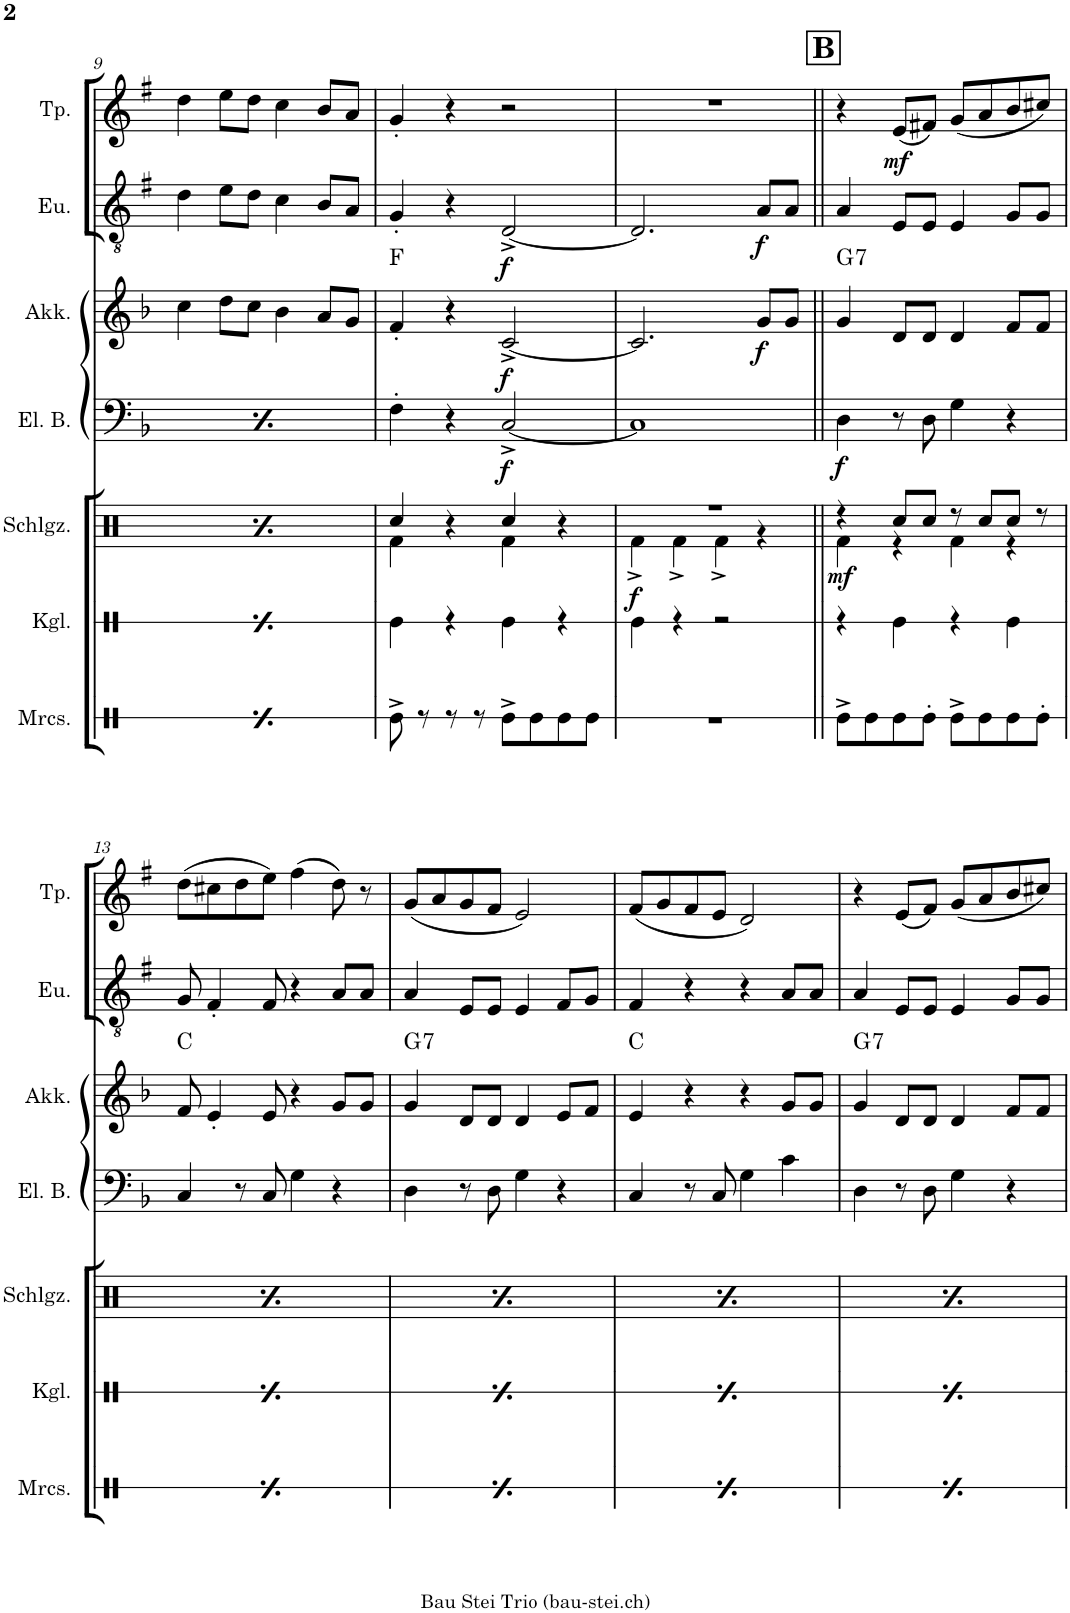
**kern	**kern	**dynam	**kern	**dynam	**kern	**dynam	**kern	**dynam	**harte	**kern	**dynam	**kern	**dynam
*part7	*part6	*part6	*part5	*part5	*part4	*part4	*part3	*part3	*part3	*part2	*part2	*part1	*part1
*staff7	*staff6	*staff6	*staff5	*staff5	*staff4	*staff4	*staff3	*staff3	*	*staff2	*staff2	*staff1	*staff1
*I"Maracas	*I"Kuhglocke	*	*I"Schlagzeug	*	*I"Electric Bass	*	*I"Akkordeon	*	*	*I"Euphonium	*	*I"Trompete	*
*I'Mrcs.	*I'Kgl.	*	*I'Schlgz.	*	*I'El. B.	*	*I'Akk.	*	*	*I'Eu.	*	*I'Tp.	*
!!LO:PB:g=z
*clefX	*clefX	*	*clefX	*	*clefF4	*	*clefG2	*	*	*clefGv2	*	*clefG2	*
*	*	*	*	*	*Trd7c12	*	*	*	*	*Trd1c2	*	*Trd1c2	*
*k[b-]	*k[b-]	*	*k[b-]	*	*k[b-]	*	*k[b-]	*	*	*k[f#]	*	*k[f#]	*
*M2/2	*M2/2	*	*M2/2	*	*M2/2	*	*M2/2	*	*	*M2/2	*	*M2/2	*
*met(c|)	*met(c|)	*	*met(c|)	*	*met(c|)	*	*met(c|)	*	*	*met(c|)	*	*met(c|)	*
=9	=9	=9	=9	=9	=9	=9	=9	=9	=9	=9	=9	=9	=9
*	*	*	*^	*	*	*	*	*	*	*	*	*	*
!	!	!LO:DY:b	!	!	!LO:DY:b	!	!	!	!	!	!	!	!	!
8Re^\L	4r	f	4r	4Rf\	mf	4G\	.	4cc\	.	.	4d\	.	4dd\	.
8Re\	.	.	.	.	.	.	.	.	.	.	.	.	.	.
8Re\	4Re\	.	8Rcc^/L	4r	.	8r	.	8dd\L	.	.	8e\L	.	8ee\L	.
8Re'\J	.	.	8Rcc/J	.	.	8G\	.	8cc\J	.	.	8d\J	.	8dd\J	.
8Re^\L	4r	.	4r	4Rf\	.	4C/	.	4b-\	.	.	4c\	.	4cc\	.
8Re\	.	.	.	.	.	.	.	.	.	.	.	.	.	.
8Re\	4Re\	.	8Rcc^/L	4r	.	4r	.	8a/L	.	.	8B/L	.	8b/L	.
8Re'\J	.	.	8Rcc/J	.	.	.	.	8g/J	.	.	8A/J	.	8a/J	.
=10	=10	=10	=10	=10	=10	=10	=10	=10	=10	=10	=10	=10	=10	=10
8Re^\	4Re\	.	4Rcc/	4Rf\	.	4F'\	.	4f'/	.	F:maj	4G'/	.	4g'/	.
8r	.	.	.	.	.	.	.	.	.	.	.	.	.	.
8r	4r	.	4r	4ryy	.	4r	.	4r	.	.	4r	.	4r	.
8r	.	.	.	.	.	.	.	.	.	.	.	.	.	.
!	!	!	!	!	!	!	!LO:DY:b	!	!LO:DY:b	!	!	!LO:DY:b	!	!
8Re^\L	4Re\	.	4Rcc/	4Rf\	.	[2C^/	f	[2c^/	f	.	[2D^/	f	2r	.
8Re\	.	.	.	.	.	.	.	.	.	.	.	.	.	.
8Re\	4r	.	4r	4ryy	.	.	.	.	.	.	.	.	.	.
8Re\J	.	.	.	.	.	.	.	.	.	.	.	.	.	.
=11	=11	=11	=11	=11	=11	=11	=11	=11	=11	=11	=11	=11	=11	=11
!	!	!	!	!	!LO:DY:b	!	!	!	!	!	!	!	!	!
1r	4Re\	.	1r	4Rf^\	f	1C]	.	2.c/]	.	.	2.D/]	.	1r	.
.	4r	.	.	4Rf^\	.	.	.	.	.	.	.	.	.	.
.	2r	.	.	4Rf^\	.	.	.	.	.	.	.	.	.	.
!	!	!	!	!	!	!	!	!	!LO:DY:b	!	!	!LO:DY:b	!	!
.	.	.	.	4r	.	.	.	8g/L	f	.	8A/L	f	.	.
.	.	.	.	.	.	.	.	8g/J	.	.	8A/J	.	.	.
!!LO:REH:place=s1:a:B:cj:fs=14:t=B
=12||	=12||	=12||	=12||	=12||	=12||	=12||	=12||	=12||	=12||	=12||	=12||	=12||	=12||	=12||
!	!	!	!	!	!LO:DY:b	!	!LO:DY:b	!	!	!LO:H:kt=7	!	!	!	!
8Re^\L	4r	.	4r	4Rf\	mf	4D\	f	4g/	.	G:7	4A/	.	4r	.
8Re\	.	.	.	.	.	.	.	.	.	.	.	.	.	.
!	!	!	!	!	!	!	!	!	!	!	!	!	!	!LO:DY:b
8Re\	4Re\	.	8Rcc/L	4r	.	8r	.	8d/L	.	.	8E/L	.	(8e/L	mf
8Re'\J	.	.	8Rcc/J	.	.	8D\	.	8d/J	.	.	8E/J	.	8f#X/J)	.
8Re^\L	4r	.	8r	4Rf\	.	4G\	.	4d/	.	.	4E/	.	(8g/L	.
8Re\	.	.	8Rcc/L	.	.	.	.	.	.	.	.	.	8a/	.
8Re\	4Re\	.	8Rcc/J	4r	.	4r	.	8f/L	.	.	8G/L	.	8b/	.
8Re'\J	.	.	8r	.	.	.	.	8f/J	.	.	8G/J	.	8cc#X/J)	.
!!LO:LB:g=z
=13	=13	=13	=13	=13	=13	=13	=13	=13	=13	=13	=13	=13	=13	=13
!	!	!	!	!	!LO:DY:b	!	!	!	!	!	!	!	!	!
8Re^\L	4r	.	4r	4Rf\	mf	4C/	.	8f/	.	C:maj	8G/	.	(8dd\L	.
8Re\	.	.	.	.	.	.	.	4e'/	.	.	4F#'/	.	8cc#X\	.
8Re\	4Re\	.	8Rcc/L	4r	.	8r	.	.	.	.	.	.	8dd\	.
8Re'\J	.	.	8Rcc/J	.	.	8C/	.	8e/	.	.	8F#/	.	8ee\J)	.
8Re^\L	4r	.	8r	4Rf\	.	4G\	.	4r	.	.	4r	.	(4ff#\	.
8Re\	.	.	8Rcc/L	.	.	.	.	.	.	.	.	.	.	.
8Re\	4Re\	.	8Rcc/J	4r	.	4r	.	8g/L	.	.	8A/L	.	8dd\)	.
8Re'\J	.	.	8r	.	.	.	.	8g/J	.	.	8A/J	.	8r	.
=14	=14	=14	=14	=14	=14	=14	=14	=14	=14	=14	=14	=14	=14	=14
!	!	!	!	!	!LO:DY:b	!	!	!	!	!LO:H:kt=7	!	!	!	!
8Re^\L	4r	.	4r	4Rf\	mf	4D\	.	4g/	.	G:7	4A/	.	(8g/L	.
8Re\	.	.	.	.	.	.	.	.	.	.	.	.	8a/	.
8Re\	4Re\	.	8Rcc/L	4r	.	8r	.	8d/L	.	.	8E/L	.	8g/	.
8Re'\J	.	.	8Rcc/J	.	.	8D\	.	8d/J	.	.	8E/J	.	8f#/J	.
8Re^\L	4r	.	8r	4Rf\	.	4G\	.	4d/	.	.	4E/	.	2e/)	.
8Re\	.	.	8Rcc/L	.	.	.	.	.	.	.	.	.	.	.
8Re\	4Re\	.	8Rcc/J	4r	.	4r	.	8e/L	.	.	8F#/L	.	.	.
8Re'\J	.	.	8r	.	.	.	.	8f/J	.	.	8G/J	.	.	.
=15	=15	=15	=15	=15	=15	=15	=15	=15	=15	=15	=15	=15	=15	=15
!	!	!	!	!	!LO:DY:b	!	!	!	!	!	!	!	!	!
8Re^\L	4r	.	4r	4Rf\	mf	4C/	.	4e/	.	C:maj	4F#/	.	(8f#/L	.
8Re\	.	.	.	.	.	.	.	.	.	.	.	.	8g/	.
8Re\	4Re\	.	8Rcc/L	4r	.	8r	.	4r	.	.	4r	.	8f#/	.
8Re'\J	.	.	8Rcc/J	.	.	8C/	.	.	.	.	.	.	8e/J	.
8Re^\L	4r	.	8r	4Rf\	.	4G\	.	4r	.	.	4r	.	2d/)	.
8Re\	.	.	8Rcc/L	.	.	.	.	.	.	.	.	.	.	.
8Re\	4Re\	.	8Rcc/J	4r	.	4c\	.	8g/L	.	.	8A/L	.	.	.
8Re'\J	.	.	8r	.	.	.	.	8g/J	.	.	8A/J	.	.	.
=16	=16	=16	=16	=16	=16	=16	=16	=16	=16	=16	=16	=16	=16	=16
!	!	!	!	!	!LO:DY:b	!	!	!	!	!LO:H:kt=7	!	!	!	!
8Re^\L	4r	.	4r	4Rf\	mf	4D\	.	4g/	.	G:7	4A/	.	4r	.
8Re\	.	.	.	.	.	.	.	.	.	.	.	.	.	.
8Re\	4Re\	.	8Rcc/L	4r	.	8r	.	8d/L	.	.	8E/L	.	(8e/L	.
8Re'\J	.	.	8Rcc/J	.	.	8D\	.	8d/J	.	.	8E/J	.	8f#/J)	.
8Re^\L	4r	.	8r	4Rf\	.	4G\	.	4d/	.	.	4E/	.	(8g/L	.
8Re\	.	.	8Rcc/L	.	.	.	.	.	.	.	.	.	8a/	.
8Re\	4Re\	.	8Rcc/J	4r	.	4r	.	8f/L	.	.	8G/L	.	8b/	.
8Re'\J	.	.	8r	.	.	.	.	8f/J	.	.	8G/J	.	8cc#X/J)	.
*	*	*	*v	*v	*	*	*	*	*	*	*	*	*	*
=	=	=	=	=	=	=	=	=	=	=	=	=	=
*-	*-	*-	*-	*-	*-	*-	*-	*-	*-	*-	*-	*-	*-
